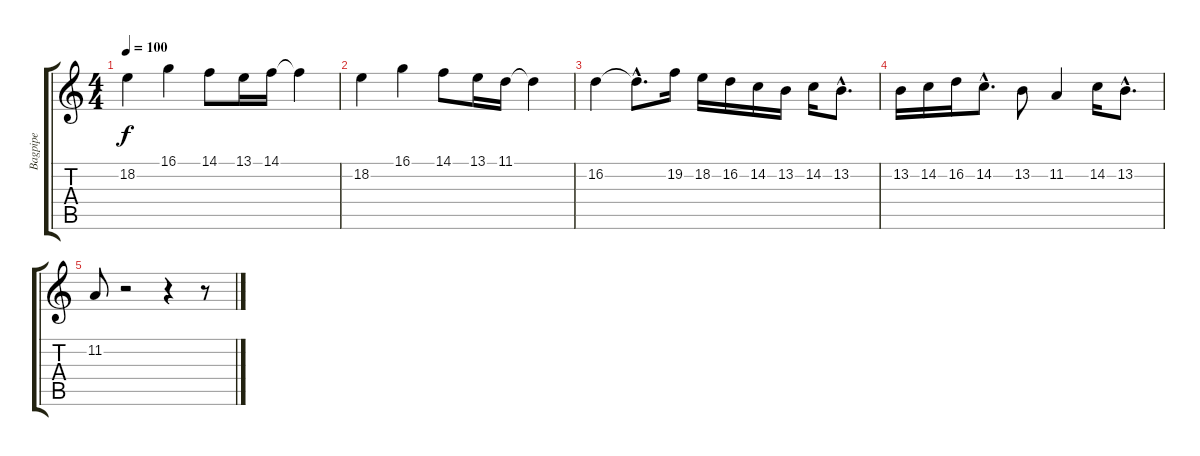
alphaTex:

\track ("Bagpipe" "Bagpipe") {instrument bagpipe}
\staff {score tabs}
\tuning (Eb4 Bb3 Gb3 Db3 Ab2 Db2) {hide}
\ts (4 4)
\tempo 100
\clef g2
\ks c
18.2.4{dy f} 16.1.4 14.1.8 13.1.16 14.1.16 14.1{t}.4 |
18.2.4 16.1.4 14.1.8 13.1.16 11.1.16 11.1{t}.4 |
16.2.4 16.2{hac t}.8{d} 19.2.16 18.2.16 16.2.16 14.2.16 13.2.16 14.2.16 13.2{hac}.8{d} |
13.2.16 14.2.16 16.2.16 14.2{hac}.8{d} 13.2.8 11.2.4 14.2.16 13.2{hac}.8{d} |
11.2.8 r.2 r.4 r.8
